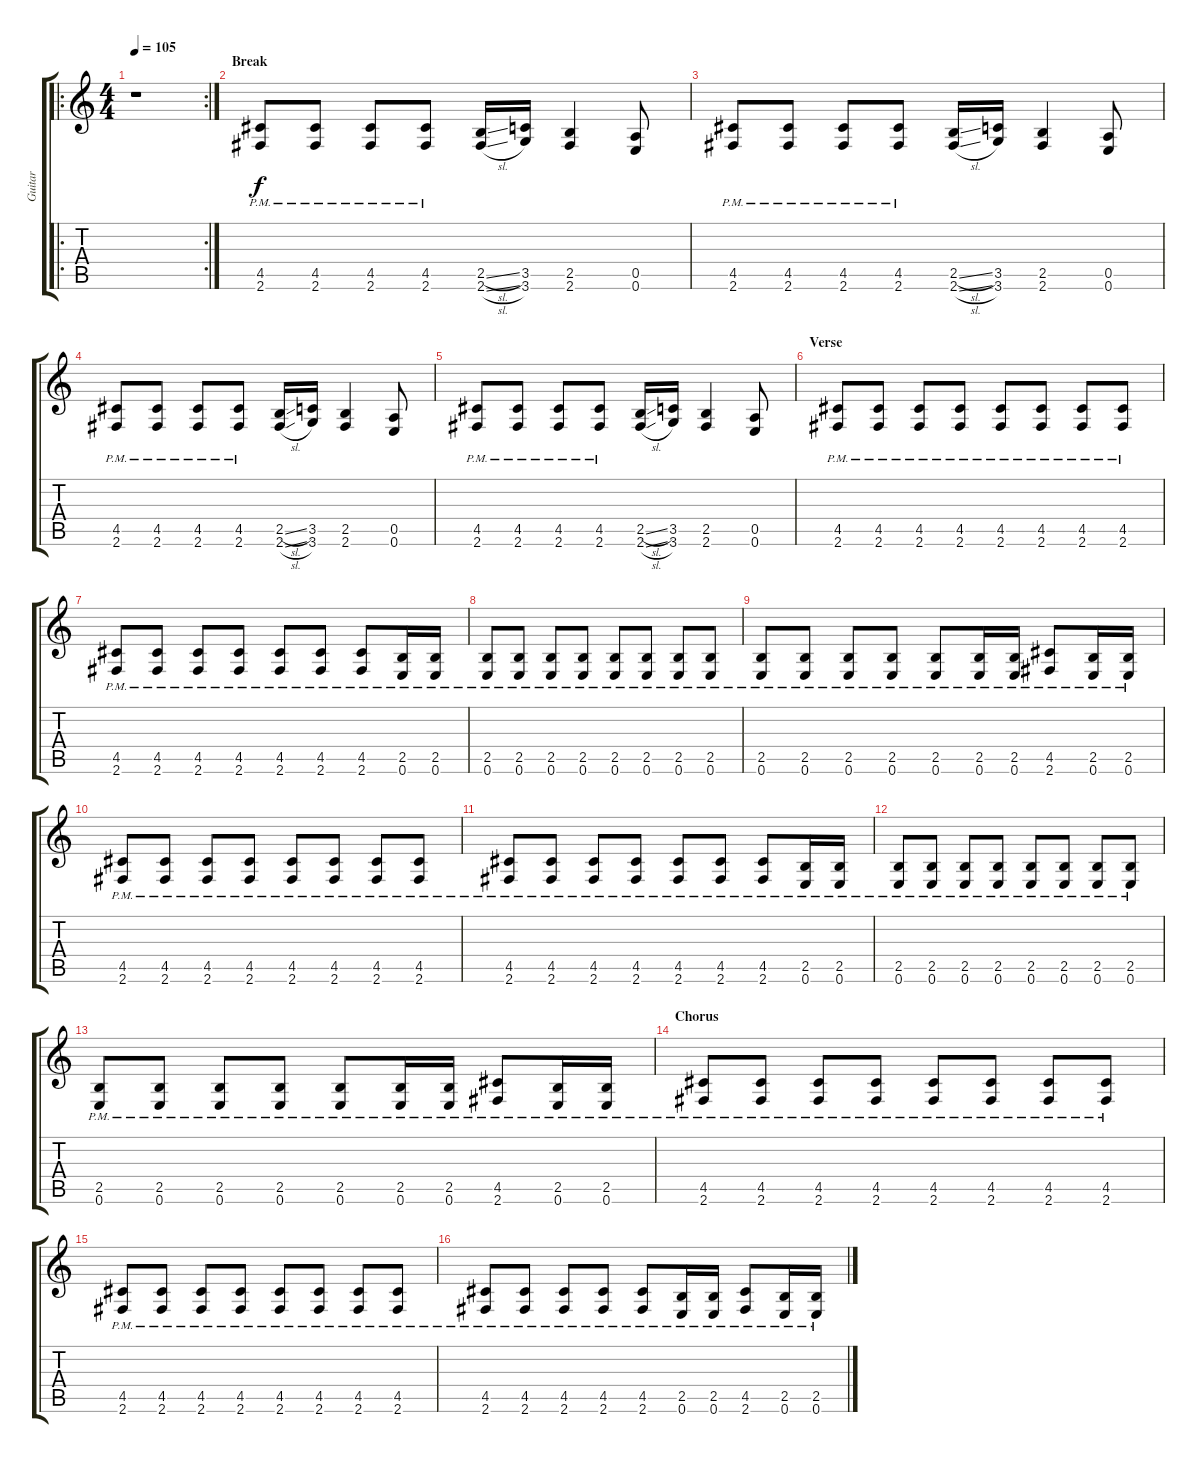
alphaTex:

\track ("Guitar" "Guitar") {instrument overdrivenguitar}
\staff {score tabs}
\tuning (E4 B3 G3 D3 A2 E2) {hide}
\ro
\rc 2
\ts (4 4)
\tempo 105
\clef g2
\ks c
r.1{dy f instrument overdrivenguitar} |
\section ("" "Break")
(4.5{pm} 2.6{pm}).8 (4.5{pm} 2.6{pm}).8 (4.5{pm} 2.6{pm}).8 (4.5{pm} 2.6{pm}).8 (2.5{sl} 2.6{sl}).16 (3.5 3.6).16 (2.5 2.6).4 (0.5 0.6).8 |
(4.5{pm} 2.6{pm}).8 (4.5{pm} 2.6{pm}).8 (4.5{pm} 2.6{pm}).8 (4.5{pm} 2.6{pm}).8 (2.5{sl} 2.6{sl}).16 (3.5 3.6).16 (2.5 2.6).4 (0.5 0.6).8 |
(4.5{pm} 2.6{pm}).8 (4.5{pm} 2.6{pm}).8 (4.5{pm} 2.6{pm}).8 (4.5{pm} 2.6{pm}).8 (2.5{sl} 2.6{sl}).16 (3.5 3.6).16 (2.5 2.6).4 (0.5 0.6).8 |
(4.5{pm} 2.6{pm}).8 (4.5{pm} 2.6{pm}).8 (4.5{pm} 2.6{pm}).8 (4.5{pm} 2.6{pm}).8 (2.5{sl} 2.6{sl}).16 (3.5 3.6).16 (2.5 2.6).4 (0.5 0.6).8 |
\section ("" "Verse")
(4.5{pm} 2.6{pm}).8 (4.5{pm} 2.6{pm}).8 (4.5{pm} 2.6{pm}).8 (4.5{pm} 2.6{pm}).8 (4.5{pm} 2.6{pm}).8 (4.5{pm} 2.6{pm}).8 (4.5{pm} 2.6{pm}).8 (4.5{pm} 2.6{pm}).8 |
(4.5{pm} 2.6{pm}).8 (4.5{pm} 2.6{pm}).8 (4.5{pm} 2.6{pm}).8 (4.5{pm} 2.6{pm}).8 (4.5{pm} 2.6{pm}).8 (4.5{pm} 2.6{pm}).8 (4.5{pm} 2.6{pm}).8 (2.5{pm} 0.6{pm}).16 (2.5 0.6{pm}).16 |
(2.5{pm} 0.6{pm}).8 (2.5{pm} 0.6{pm}).8 (2.5{pm} 0.6{pm}).8 (2.5{pm} 0.6{pm}).8 (2.5{pm} 0.6{pm}).8 (2.5{pm} 0.6{pm}).8 (2.5{pm} 0.6{pm}).8 (2.5{pm} 0.6{pm}).8 |
(2.5{pm} 0.6{pm}).8 (2.5{pm} 0.6{pm}).8 (2.5{pm} 0.6{pm}).8 (2.5{pm} 0.6{pm}).8 (2.5{pm} 0.6{pm}).8 (2.5 0.6{pm}).16 (2.5{pm} 0.6{pm}).16 (4.5{pm} 2.6{pm}).8 (2.5{pm} 0.6{pm}).16 (2.5{pm} 0.6{pm}).16 |
(4.5{pm} 2.6{pm}).8 (4.5{pm} 2.6{pm}).8 (4.5{pm} 2.6{pm}).8 (4.5{pm} 2.6{pm}).8 (4.5{pm} 2.6{pm}).8 (4.5{pm} 2.6{pm}).8 (4.5{pm} 2.6{pm}).8 (4.5{pm} 2.6{pm}).8 |
(4.5{pm} 2.6{pm}).8 (4.5{pm} 2.6{pm}).8 (4.5{pm} 2.6{pm}).8 (4.5{pm} 2.6{pm}).8 (4.5{pm} 2.6{pm}).8 (4.5{pm} 2.6{pm}).8 (4.5{pm} 2.6{pm}).8 (2.5{pm} 0.6{pm}).16 (2.5 0.6{pm}).16 |
(2.5{pm} 0.6{pm}).8 (2.5{pm} 0.6{pm}).8 (2.5{pm} 0.6{pm}).8 (2.5{pm} 0.6{pm}).8 (2.5{pm} 0.6{pm}).8 (2.5{pm} 0.6{pm}).8 (2.5{pm} 0.6{pm}).8 (2.5{pm} 0.6{pm}).8 |
(2.5{pm} 0.6{pm}).8 (2.5{pm} 0.6{pm}).8 (2.5{pm} 0.6{pm}).8 (2.5{pm} 0.6{pm}).8 (2.5{pm} 0.6{pm}).8 (2.5 0.6{pm}).16 (2.5{pm} 0.6{pm}).16 (4.5{pm} 2.6{pm}).8 (2.5{pm} 0.6{pm}).16 (2.5{pm} 0.6{pm}).16 |
\section ("" "Chorus")
(4.5{pm} 2.6{pm}).8 (4.5{pm} 2.6{pm}).8 (4.5{pm} 2.6{pm}).8 (4.5{pm} 2.6{pm}).8 (4.5{pm} 2.6{pm}).8 (4.5{pm} 2.6{pm}).8 (4.5{pm} 2.6{pm}).8 (4.5{pm} 2.6{pm}).8 |
(4.5{pm} 2.6{pm}).8 (4.5{pm} 2.6{pm}).8 (4.5{pm} 2.6{pm}).8 (4.5{pm} 2.6{pm}).8 (4.5{pm} 2.6{pm}).8 (4.5{pm} 2.6{pm}).8 (4.5{pm} 2.6{pm}).8 (4.5{pm} 2.6{pm}).8 |
(4.5{pm} 2.6{pm}).8 (4.5{pm} 2.6{pm}).8 (4.5{pm} 2.6{pm}).8 (4.5{pm} 2.6{pm}).8 (4.5{pm} 2.6{pm}).8 (2.5{pm} 0.6{pm}).16 (2.5{pm} 0.6{pm}).16 (4.5{pm} 2.6{pm}).8 (2.5{pm} 0.6{pm}).16 (2.5{pm} 0.6{pm}).16
